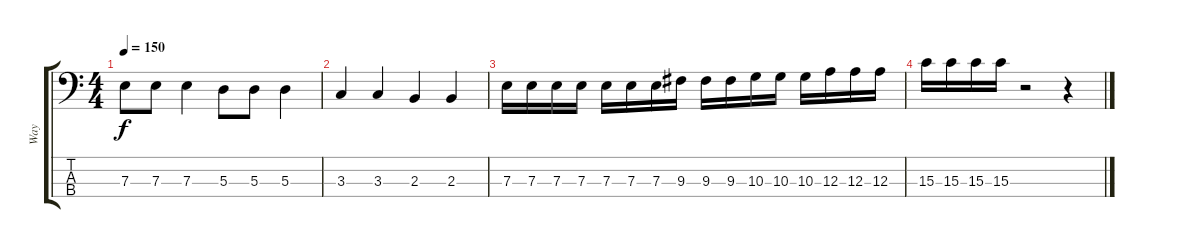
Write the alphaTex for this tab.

\track ("Way" "Way") {instrument electricbasspick}
\staff {score tabs}
\tuning (G2 D2 A1 E1) {hide}
\ts (4 4)
\tempo 150
\clef f4
\ks c
7.3.8{dy f} 7.3.8 7.3.4 5.3.8 5.3.8 5.3.4 |
3.3.4 3.3.4 2.3.4 2.3.4 |
7.3.16 7.3.16 7.3.16 7.3.16 7.3.16 7.3.16 7.3.16 9.3.16 9.3.16 9.3.16 10.3.16 10.3.16 10.3.16 12.3.16 12.3.16 12.3.16 |
15.3.16 15.3.16 15.3.16 15.3.16 r.2 r.4
